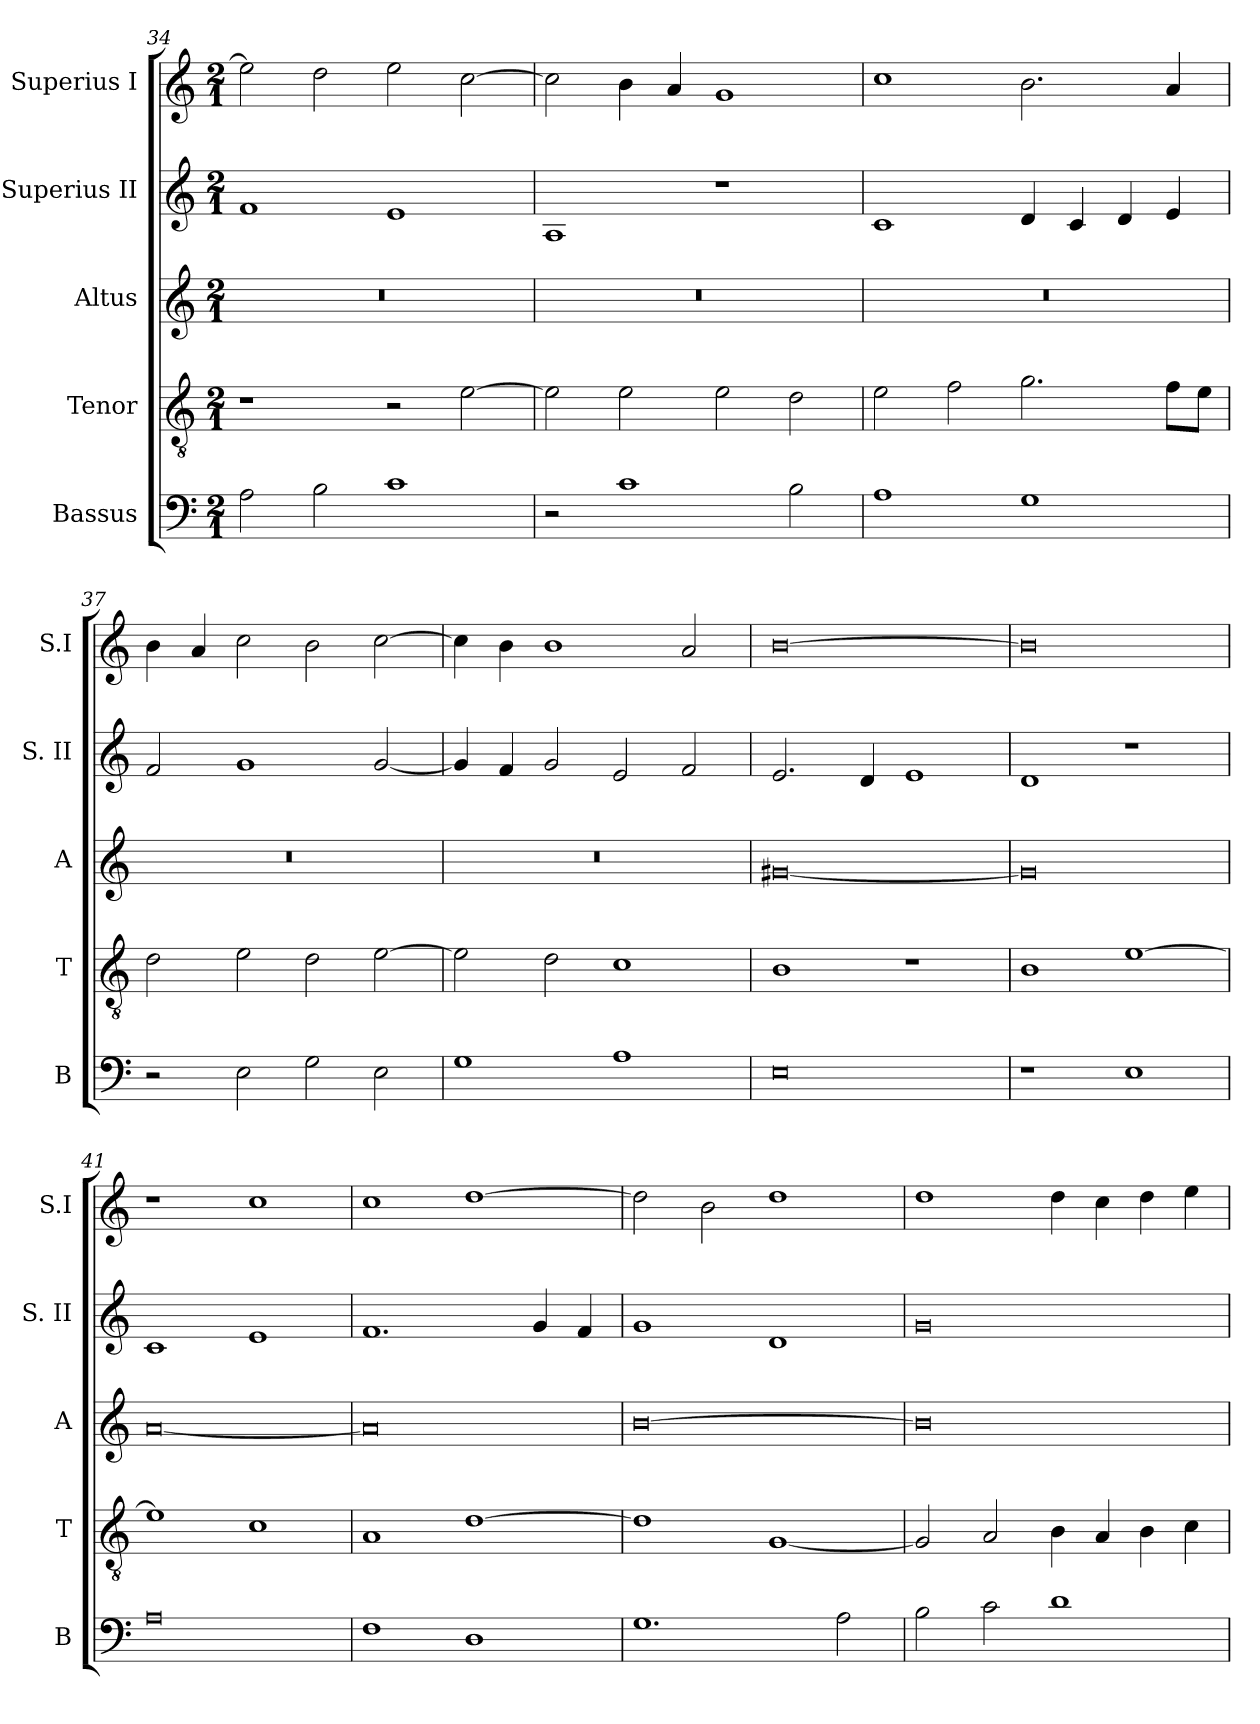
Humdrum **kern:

**kern	**kern	**kern	**kern	**kern
*part5	*part4	*part3	*part2	*part1
*staff5	*staff4	*staff3	*staff2	*staff1
*I"Bassus	*I"Tenor	*I"Altus	*I"Superius II	*I"Superius I
*I'B	*I'T	*I'A	*I'S. II	*I'S.I
*clefF4	*clefGv2	*clefG2	*clefG2	*clefG2
*k[]	*k[]	*k[]	*k[]	*k[]
*C:	*C:	*C:	*C:	*C:
*M2/1	*M2/1	*M2/1	*M2/1	*M2/1
=34	=34	=34	=34	=34
2A	1r	0r	1f	2ee]
2B	.	.	.	2dd
1c	2r	.	1e	2ee
.	[2e	.	.	[2cc
=35	=35	=35	=35	=35
2r	2e]	0r	1A	2cc]
1c	2e	.	.	4b
.	.	.	.	4a
.	2e	.	1r	1g
2B	2d	.	.	.
=36	=36	=36	=36	=36
1A	2e	0r	1c	1cc
.	2f	.	.	.
1G	2.g	.	4d	2.b
.	.	.	4c	.
.	.	.	4d	.
.	8fL	.	4e	4a
.	8eJ	.	.	.
=37	=37	=37	=37	=37
2r	2d	0r	2f	4b
.	.	.	.	4a
2E	2e	.	1g	2cc
2G	2d	.	.	2b
2E	[2e	.	[2g	[2cc
=38	=38	=38	=38	=38
1G	2e]	0r	4g]	4cc]
.	.	.	4f	4b
.	2d	.	2g	1b
1A	1c	.	2e	.
.	.	.	2f	2a
=39	=39	=39	=39	=39
0E	1B	[0g#X	2.e	[0b
.	.	.	4d	.
.	1r	.	1e	.
=40	=40	=40	=40	=40
1r	1B	0g#]	1d	0b]
1E	[1e	.	1r	.
=41	=41	=41	=41	=41
0A	1e]	[0a	1c	1r
.	1c	.	1e	1cc
=42	=42	=42	=42	=42
1F	1A	0a]	1.f	1cc
1D	[1d	.	.	[1dd
.	.	.	4g	.
.	.	.	4f	.
=43	=43	=43	=43	=43
1.G	1d]	[0b	1g	2dd]
.	.	.	.	2b
.	[1G	.	1d	1dd
2A	.	.	.	.
=44	=44	=44	=44	=44
2B	2G]	0b]	0g	1dd
2c	2A	.	.	.
1d	4B	.	.	4dd
.	4A	.	.	4cc
.	4B	.	.	4dd
.	4c	.	.	4ee
=	=	=	=	=
*-	*-	*-	*-	*-
